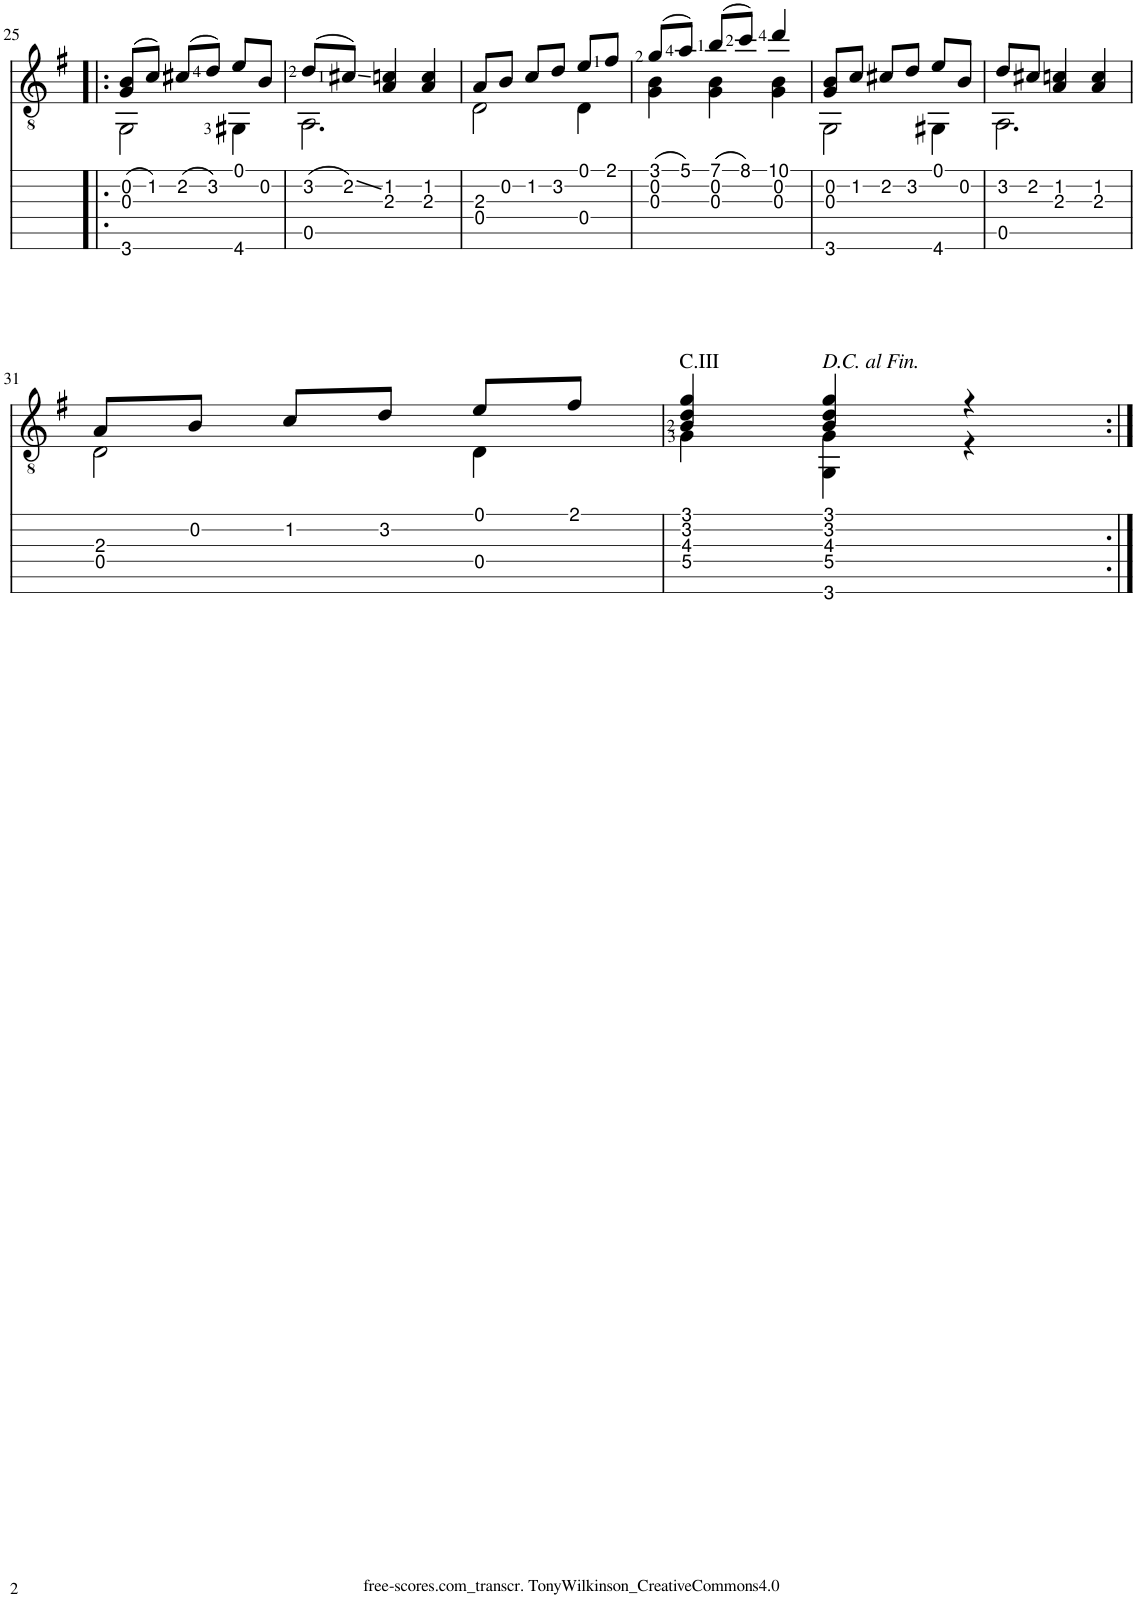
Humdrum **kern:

**kern	**kern
*part1	*part1
*staff2	*staff1
*I"Guitar	*
*I'Guit.	*
!!LO:PB:g=z
*	*clefGv2
*k[f#]	*k[f#]
*M3/4	*M3/4
=25!|:	=25!|:
*^	*^
8G\ 8B\L	2GG	(8G/ 8B/L	2GG\
8cJ	.	8c/J)	.
8c#L	.	(8c#X/L	.
8dJ	.	8d/J)	.
8eL	4GG#	8e/L	4GG#X\
8BJ	.	8B/J	.
=26	=26	=26	=26
8dL	2.AA	(8d/L	2.AA\
8c#J	.	8c#X/J)	.
4A 4c	.	4A/ 4cn/	.
4A 4c	.	4A/ 4c/	.
=27	=27	=27	=27
8AL	2D	8A/L	2D\
8BJ	.	8B/J	.
8cL	.	8c/L	.
8dJ	.	8d/J	.
8eL	4D	8e/L	4D\
8f#J	.	8f#/J	.
=28	=28	=28	=28
8gL	4G 4B	(8g/L	4G\ 4B\
8aJ	.	8a/J)	.
8bL	4G 4B	(8b/L	4G\ 4B\
8ccJ	.	8cc/J)	.
4dd	4G 4B	4dd/	4G\ 4B\
=29	=29	=29	=29
8G\ 8B\L	2GG	8G/ 8B/L	2GG\
8cJ	.	8c/J	.
8c#L	.	8c#X/L	.
8dJ	.	8d/J	.
8eL	4GG#	8e/L	4GG#X\
8BJ	.	8B/J	.
=30	=30	=30	=30
8dL	2.AA	8d/L	2.AA\
8c#J	.	8c#X/J	.
4A 4c	.	4A/ 4cn/	.
4A 4c	.	4A/ 4c/	.
!!LO:LB:g=z	!!
=31	=31	=31	=31
8AL	2D	8A/L	2D\
8BJ	.	8B/J	.
8cL	.	8c/L	.
8dJ	.	8d/J	.
8eL	4D	8e/L	4D\
8f#J	.	8f#/J	.
=32	=32	=32	=32
!	!	!LO:TX:a:t=C.III	!
4B 4d 4g	4G	4B/ 4d/ 4g/	4G\
!	!	!LO:TX:a:i:t=D.C. al Fin.	!
4B 4d 4g	4GG 4G	4B/ 4d/ 4g/	4GG\ 4G\
4r	4r	4r	4r
*v	*v	*	*
*	*v	*v
=:|!	=:|!
*-	*-
